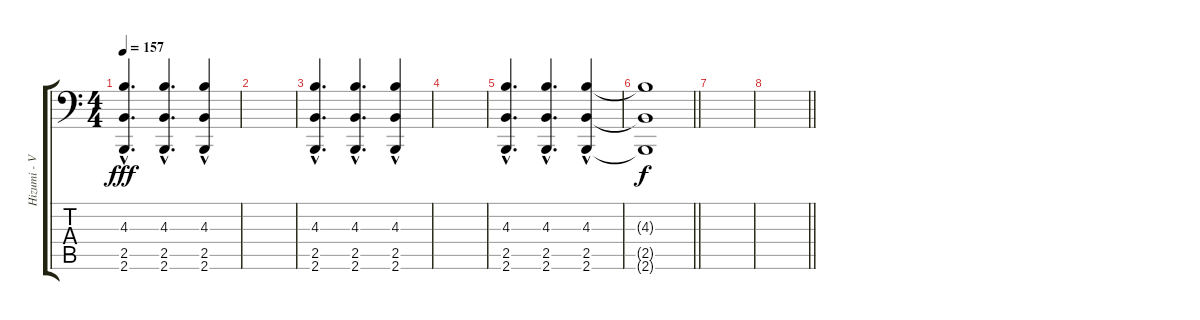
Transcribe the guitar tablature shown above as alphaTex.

\track ("Hizumi - Vocals" "Hizumi - V") {instrument lead6voice}
\staff {score tabs}
\tuning (E4 B3 G3 D3 A2 A1) {hide}
\ts (4 4)
\tempo 157
\clef f4
\ks c
(4.3 2.5{hac} 2.6{hac}).4{d dy fff} (4.3 2.5{hac} 2.6{hac}).4{d} (4.3 2.5{hac} 2.6{hac}).4 |
|
(4.3 2.5{hac} 2.6{hac}).4{d} (4.3 2.5{hac} 2.6{hac}).4{d} (4.3 2.5{hac} 2.6{hac}).4 |
|
(4.3 2.5{hac} 2.6{hac}).4{d} (4.3 2.5{hac} 2.6{hac}).4{d} (4.3 2.5{hac} 2.6{hac}).4 |
\barLineRight lightlight
(4.3{t} 2.5{t} 2.6{t}).1{dy f} |
|
\barLineRight lightlight
